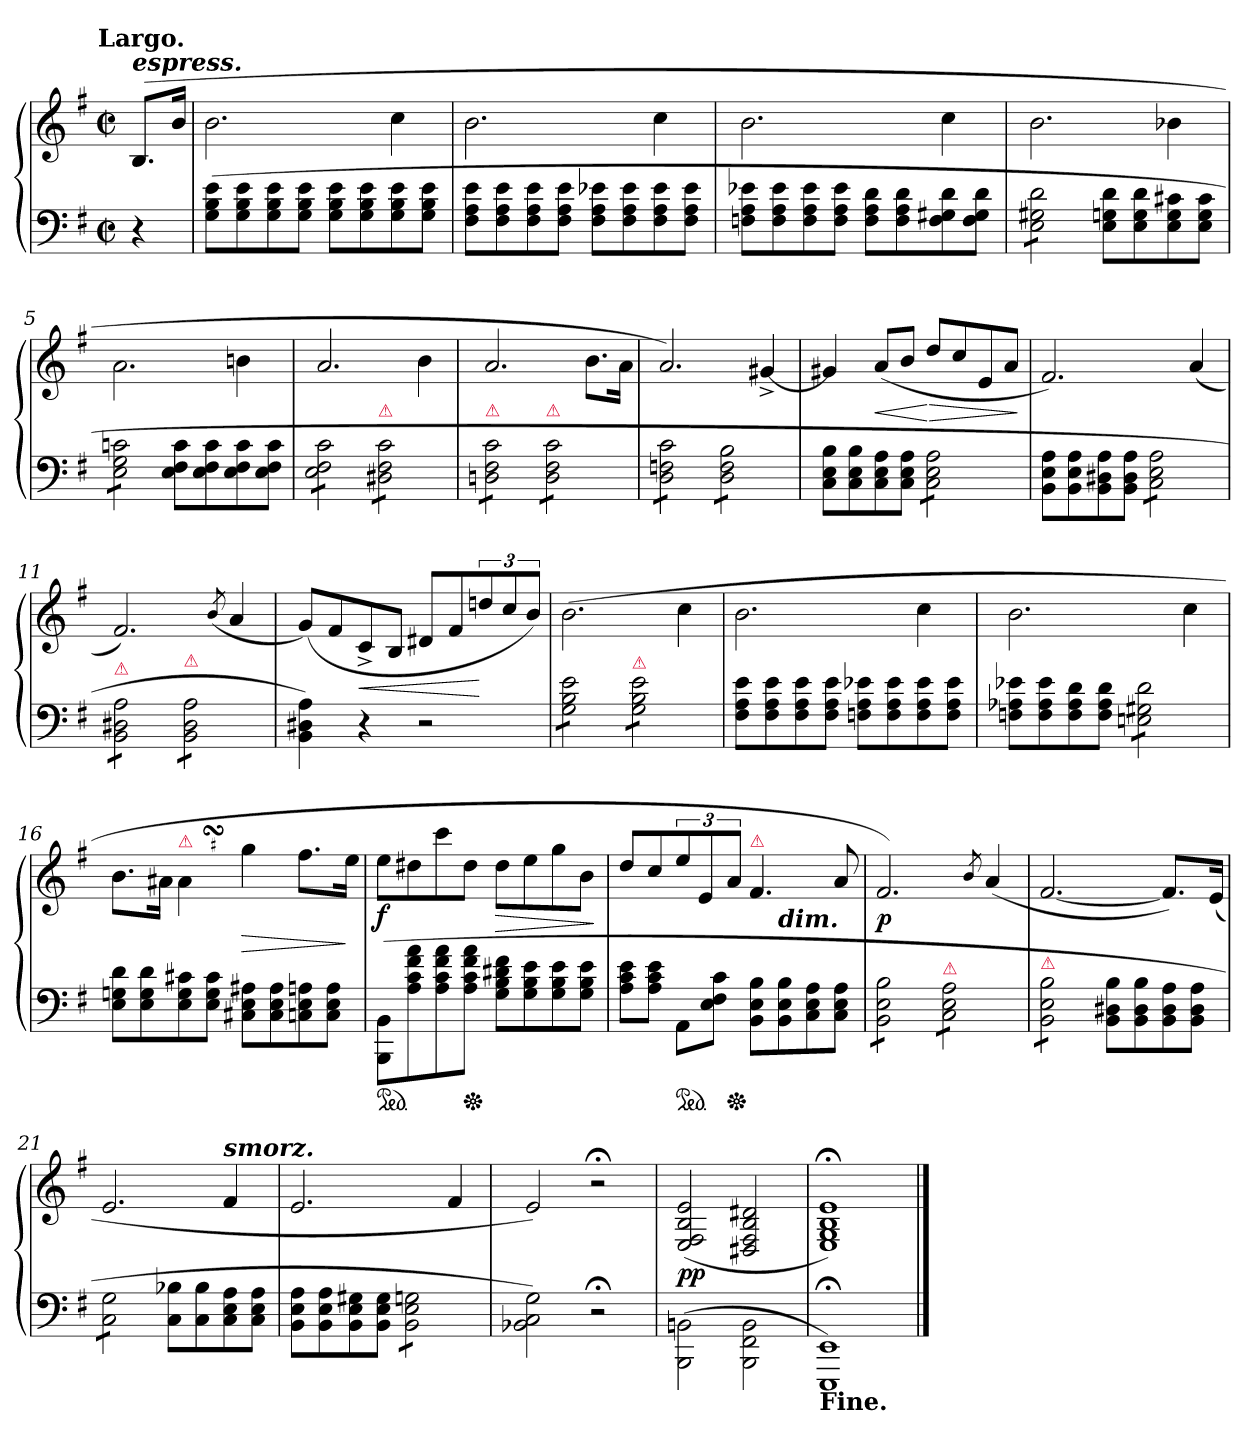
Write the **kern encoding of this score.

**kern	**kern	**dynam
*part1	*part1	*part1
*staff2	*staff1	*staff1/2
*clefF4	*clefG2	*
*k[f#]	*k[f#]	*
*e:	*e:	*
!!LO:TX:omd:t=Largo.
*M2/2	*M2/2	*
*met(c|)	*met(c|)	*
*MM63	*MM63	*
=	=	=
!	!LO:TX:a:Bi:t=espress.	!
4r	(>8.BL	.
.	16bJk	.
=1	=1	=1
(>8G 8B 8eL	2.b	.
8G 8B 8e	.	.
8G 8B 8e	.	.
8G 8B 8eJ	.	.
8G 8B 8eL	.	.
8G 8B 8e	.	.
8G 8B 8e	4cc	.
8G 8B 8eJ	.	.
=2	=2	=2
8F# 8A 8eL	2.b	.
8F# 8A 8e	.	.
8F# 8A 8e	.	.
8F# 8A 8eJ	.	.
8F# 8A 8e-XL	.	.
8F# 8A 8e-	.	.
8F# 8A 8e-	4cc	.
8F# 8A 8e-J	.	.
=3	=3	=3
8Fn 8A 8e-XL	2.b	.
8F 8A 8e-	.	.
8F 8A 8e-	.	.
8F 8A 8e-J	.	.
8F 8A 8dL	.	.
8F 8A 8d	.	.
8F 8G#X 8d	4cc	.
8F 8G# 8dJ	.	.
=4	=4	=4
!LO:TX:a:color=crimson:t=⚠	!	!
*tremolo	*	*
8E 8G#X 8dL	2.b	.
8E 8G#X 8d	.	.
8E 8G#X 8d	.	.
8E 8G#X 8dJ	.	.
*Xtremolo	*	*
8E 8Gn 8dL	.	.
8E 8G 8d	.	.
8E 8G 8c#X	4b-X\	.
8E 8G 8c#J	.	.
=5	=5	=5
!LO:TX:a:color=crimson:t=⚠	!	!
*tremolo	*	*
8E 8G 8cnL	2.a\	.
8E 8G 8cn	.	.
8E 8G 8cn	.	.
8E 8G 8cnJ	.	.
*Xtremolo	*	*
8E 8F# 8cL	.	.
8E 8F# 8c	.	.
8E 8F# 8c	4bn\	.
8E 8F# 8cJ	.	.
=6	=6	=6
!LO:TX:a:color=crimson:t=⚠	!	!
*tremolo	*	*
8E 8F# 8cL	2.a	.
8E 8F# 8c	.	.
8E 8F# 8c	.	.
8E 8F# 8cJ	.	.
!LO:TX:a:color=crimson:t=⚠	!	!
8D#X 8F# 8cL	.	.
8D#X 8F# 8c	.	.
8D#X 8F# 8c	4b\	.
8D#X 8F# 8cJ	.	.
=7	=7	=7
!LO:TX:a:color=crimson:t=⚠	!	!
8Dn 8F# 8cL	2.a	.
8Dn 8F# 8c	.	.
8Dn 8F# 8c	.	.
8Dn 8F# 8cJ	.	.
!LO:TX:a:color=crimson:t=⚠	!	!
8D 8F# 8cL	.	.
8D 8F# 8c	.	.
8D 8F# 8c	8.b\L	.
8D 8F# 8cJ	.	.
.	16aJk	.
=8	=8	=8
8D 8Fn 8cL	2.a)	.
8D 8Fn 8c	.	.
8D 8Fn 8c	.	.
8D 8Fn 8cJ	.	.
8D 8F 8BL	.	.
8D 8F 8B	.	.
8D 8F 8B	[4g#X^<	.
8D 8F 8BJ	.	.
*Xtremolo	*	*
=9	=9	=9
8C 8E 8BL	4g#X]	.
8C 8E 8B	.	.
8C 8E 8A	(>8aL	<
8C 8E 8AJ	8bJ	.
*tremolo	*	*
8C 8E 8AL	8ddL	[ >
8C 8E 8A	8cc	.
8C 8E 8A	8e	.
8C 8E 8AJ	8aJ	.
*Xtremolo	*	*
.	.	]
=10	=10	=10
8BB 8E 8AL	2.f#)	.
8BB 8E 8A	.	.
8BB 8D#X 8A	.	.
8BB 8D# 8AJ	.	.
*tremolo	*	*
8C 8E 8AL	.	.
8C 8E 8A	.	.
8C 8E 8A	(>4a	.
8C 8E 8AJ	.	.
=11	=11	=11
!LO:TX:a:color=crimson:t=⚠	!	!
8BB 8D#X 8AL	2.f#)	.
8BB 8D#X 8A	.	.
8BB 8D#X 8A	.	.
8BB 8D#X 8AJ	.	.
!LO:TX:a:color=crimson:t=⚠	!	!
8BB 8D# 8AL	.	.
8BB 8D# 8A	.	.
.	(>8qb/	.
8BB 8D# 8A	4a	.
8BB 8D# 8AJ	.	.
*Xtremolo	*	*
=12	=12	=12
4BB 4D#X 4A)	(<8gL)	.
.	8f#	.
4r	8c^>	<
.	8BJ	.
2r	8d#XL	.
.	8f#	.
.	12ddn	[
.	12cc	.
.	12bJ)	.
=13	=13	=13
!LO:TX:a:color=crimson:t=⚠	!	!
*tremolo	*	*
(>8G 8B 8eL	(>2.b\	.
(>8G 8B 8e	.	.
(>8G 8B 8e	.	.
8G 8B 8eJ	.	.
!LO:TX:a:color=crimson:t=⚠	!	!
8G 8B 8eL	.	.
8G 8B 8e	.	.
8G 8B 8e	4cc	.
8G 8B 8eJ	.	.
*Xtremolo	*	*
=14	=14	=14
8F# 8A 8eL	2.b\	.
8F# 8A 8e	.	.
8F# 8A 8e	.	.
8F# 8A 8eJ	.	.
8Fn 8A 8e-XL	.	.
8F 8A 8e-	.	.
8F 8A 8e-	4cc	.
8F 8A 8e-J	.	.
=15	=15	=15
8Fn 8A-X 8e-XL	2.b	.
8F 8A- 8e-	.	.
8F 8A- 8d	.	.
8F 8A- 8dJ	.	.
!LO:TX:a:color=crimson:t=⚠	!	!
*tremolo	*	*
8En 8G#X 8d)L	.	.
8En 8G#X 8d)	.	.
8En 8G#X 8d)	4cc	.
8En 8G#X 8d)J	.	.
*Xtremolo	*	*
=16	=16	=16
8E 8Gn 8dL	8.b\L	.
8E 8G 8d	.	.
.	16a#XJk	.
!	!LO:TX:a:Bi:color=crimson:t=⚠	!
8E 8G 8c#X	4a#SsS\	.
8E 8G 8c#J	.	.
8C#X 8E 8A#XL	4gg	>
8C# 8E 8A#	.	.
8Cn 8E 8An	8.ff#L	.
8C 8E 8AJ	.	.
.	16eeJk	]
=17	=17	=17
!LO:TX:b:color=crimson:t=⚠	!	!
*ped	*	*
(>8BBB 8BBL	8eeL	f
8A 8c 8f# 8a	8dd#X	.
8A 8c 8f# 8a	8ccc	.
*Xped	*	*
8A 8c 8f# 8aJ	8dd#J	.
8G 8B 8d#X 8f#L	8dd#L	>
8G 8B 8e	8ee	.
8G 8B 8e	8gg	.
8G 8B 8eJ	8bJ	.
.	.	]
=18	=18	=18
*	*^	*
8A 8c 8eL	8ddL	2ryy	.
8A 8c 8eJ	8cc	.	.
*ped	*	*	*
8AAL	12ee	.	.
.	12e	.	.
8E 8F# 8cJ	.	.	.
*Xped	*	*	*
.	12aJ	.	.
!	!LO:TX:a:color=crimson:t=⚠	!	!
8BB 8E 8BL	4.f#	8ryy	.
!	!	!LO:TX:c:Bi:t=dim.	!
8BB 8E 8B	.	4.ryy	.
8C 8E 8A	.	.	.
8C 8E 8AJ	8a	.	.
=19	=19	=19	=19
!LO:TX:a:color=crimson:t=⚠	!	!	!
*	*v	*v	*
*tremolo	*	*
8BB 8E 8BL	2.f#)	p
8BB 8E 8B	.	.
8BB 8E 8B	.	.
8BB 8E 8BJ	.	.
!LO:TX:a:color=crimson:t=⚠	!	!
8C 8E 8AL	.	.
8C 8E 8A	.	.
.	8qb/	.
8C 8E 8A	(>4a	.
8C 8E 8AJ	.	.
=20	=20	=20
!LO:TX:a:color=crimson:t=⚠	!	!
8BB 8E 8BL	[2.f#	.
8BB 8E 8B	.	.
8BB 8E 8B	.	.
8BB 8E 8BJ	.	.
*Xtremolo	*	*
8BB 8D#X 8BL	.	.
8BB 8D# 8B	.	.
8BB 8D# 8A	8.f#L])	.
8BB 8D# 8AJ	.	.
.	(>16eJk	.
=21	=21	=21
!LO:TX:a:color=crimson:t=⚠	!	!
*tremolo	*	*
8C 8GL	2.e	.
8C 8G	.	.
8C 8G	.	.
8C 8GJ	.	.
*Xtremolo	*	*
8C 8B-XL	.	.
8C 8B-	.	.
!	!LO:TX:a:Bi:t=smorz.	!
8C 8E 8A	4f#	.
8C 8E 8AJ	.	.
=22	=22	=22
8BB 8E 8AL	2.e	.
8BB 8E 8A	.	.
8BB 8E 8G#X	.	.
8BB 8E 8G#J	.	.
!LO:TX:a:color=crimson:t=⚠	!	!
*tremolo	*	*
8BB 8E 8GnL	.	.
8BB 8E 8Gn	.	.
8BB 8E 8Gn	4f#	.
8BB 8E 8GnJ	.	.
*Xtremolo	*	*
=23	=23	=23
2BB-X 2C 2G)	2e)	.
2r;<	2r;<	.
=24	=24	=24
(<2BBB\ 2BBn\	(>2E/ 2F#/ 2B/ 2e/	pp
2BBB\ 2FF#\ 2BB\	2D#X/ 2F#/ 2B/ 2d#X/	.
=25	=25	=25
!LO:TX:b:B:t=Fine.	!	!
1EEE;\ 1EE;\)	1E;</ 1G;</ 1B;</ 1e;</)	.
==	==	==
*-	*-	*-
